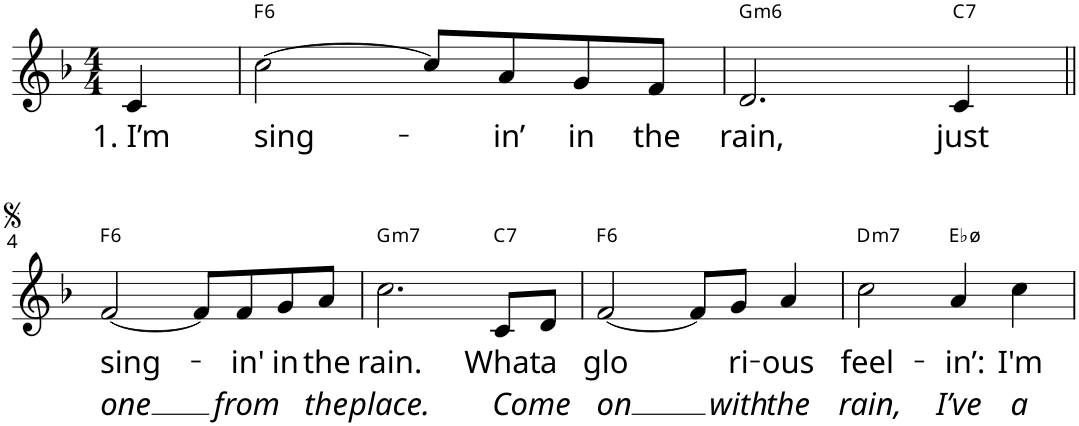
**kern	**text	**text	**harte
*part1	*part1	*part1	*part1
*staff1	*staff1	*staff1	*
*I"Piano	*	*	*
*I'Pno	*	*	*
*clefG2	*	*	*
*k[b-]	*	*	*
*M4/4	*	*	*
=1	=1	=1	=1
!	!LO:LY:b	!	!
4c/	1. I’m	.	.
=2	=2	=2	=2
!	!LO:LY:b	!	!LO:H:kt=6
[2cc\	sing-	.	F:maj6
8cc/L]	.	.	.
!	!LO:LY:b	!	!
8a/	-in’	.	.
!	!LO:LY:b	!	!
8g/	in	.	.
!	!LO:LY:b	!	!
8f/J	the	.	.
=3	=3	=3	=3
!	!LO:LY:b	!	!LO:H:kt=m6
2.d/	rain,	.	G:min6
!	!LO:LY:b	!	!LO:H:kt=7
4c/	just	.	C:7
!!LO:LB:g=z
=4||	=4||	=4||	=4||
!	!LO:LY:b	!LO:LY:b	!LO:H:kt=6
[2f/	sing-	one	F:maj6
8f/L]	.	.	.
!	!LO:LY:b	!LO:LY:b	!
8f/	-in'	from	.
!	!LO:LY:b	!	!
8g/	in	.	.
!	!LO:LY:b	!LO:LY:b	!
8a/J	the	the	.
=5	=5	=5	=5
!	!LO:LY:b	!LO:LY:b	!LO:H:kt=m7
2.cc\	rain.	place.	G:min7
!	!LO:LY:b	!LO:LY:b	!LO:H:kt=7
8c/L	What	Come	C:7
!	!LO:LY:b	!	!
8d/J	a	.	.
=6	=6	=6	=6
!	!LO:LY:b	!LO:LY:b	!LO:H:kt=6
[2f/	glo	on	F:maj6
8f/L]	.	.	.
!	!LO:LY:b	!LO:LY:b	!
8g/J	ri-	with	.
!	!LO:LY:b	!LO:LY:b	!
4a/	-ous	the	.
=7	=7	=7	=7
!	!LO:LY:b	!LO:LY:b	!LO:H:kt=m7
2cc\	feel-	rain,	D:min7
!	!LO:LY:b	!LO:LY:b	!
4a/	-in’:	I’ve	Eb:hdim7
!	!LO:LY:b	!LO:LY:b	!
4cc\	I'm	a	.
=	=	=	=
*-	*-	*-	*-
